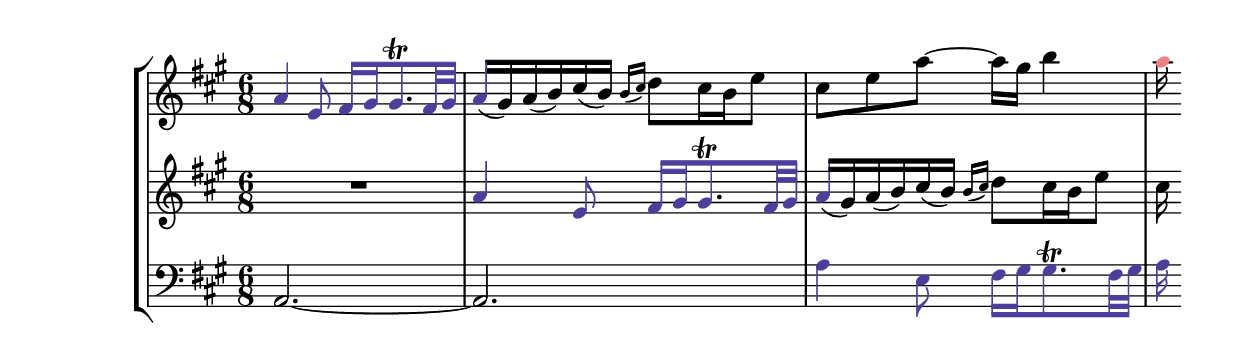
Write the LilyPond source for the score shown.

\language "english"
\include "lily/helper.ly"

global = {\key a \major \time 6/8}

violin = \relative {
  \highlight
  a'4 e8 fs16 gs gs8.^\trill fs32 gs |  % mm.1
  \revert Beam.color
  a16( \unhighlight gs) a( b) cs( b) \grace { b( cs) } d8 cs16 b16 e8 | % mm.2
  cs e a~ a16 gs16 b4 | % mm.3
  \flag a16
}

soprano = \relative {
R2. | % mm.1
\highlight a'4 e8 fs16 gs gs8.^\trill fs32 gs |  % mm.2
\revert Beam.color
a16( \unhighlight gs) a( b) cs( b) \grace { b( cs) } d8 cs16 b16 e8 | % mm.3
cs16
}

bass = \relative {
a,2.~ | % mm.1
a |  % mm.2
\highlight a'4 e8 fs16 gs gs8.^\trill fs32 gs |  % mm.3
a16
}

\score {
  %\override Score.SystemStartBar.collapse-height = #20
  \new StaffGroup <<
    \new Staff = "violin" << \global \bar "" \clef treble  \new Voice { \violin } >>
    \new Staff = "upper" << \global \clef treble \new Voice { \soprano } >>
    \new Staff = "lower" << \global \clef bass   \new Voice { \bass } >>
  >>

  \layout {
    \context {
      \Score
      \override SpacingSpanner spacing-increment = 0.9
    }
  }
}
